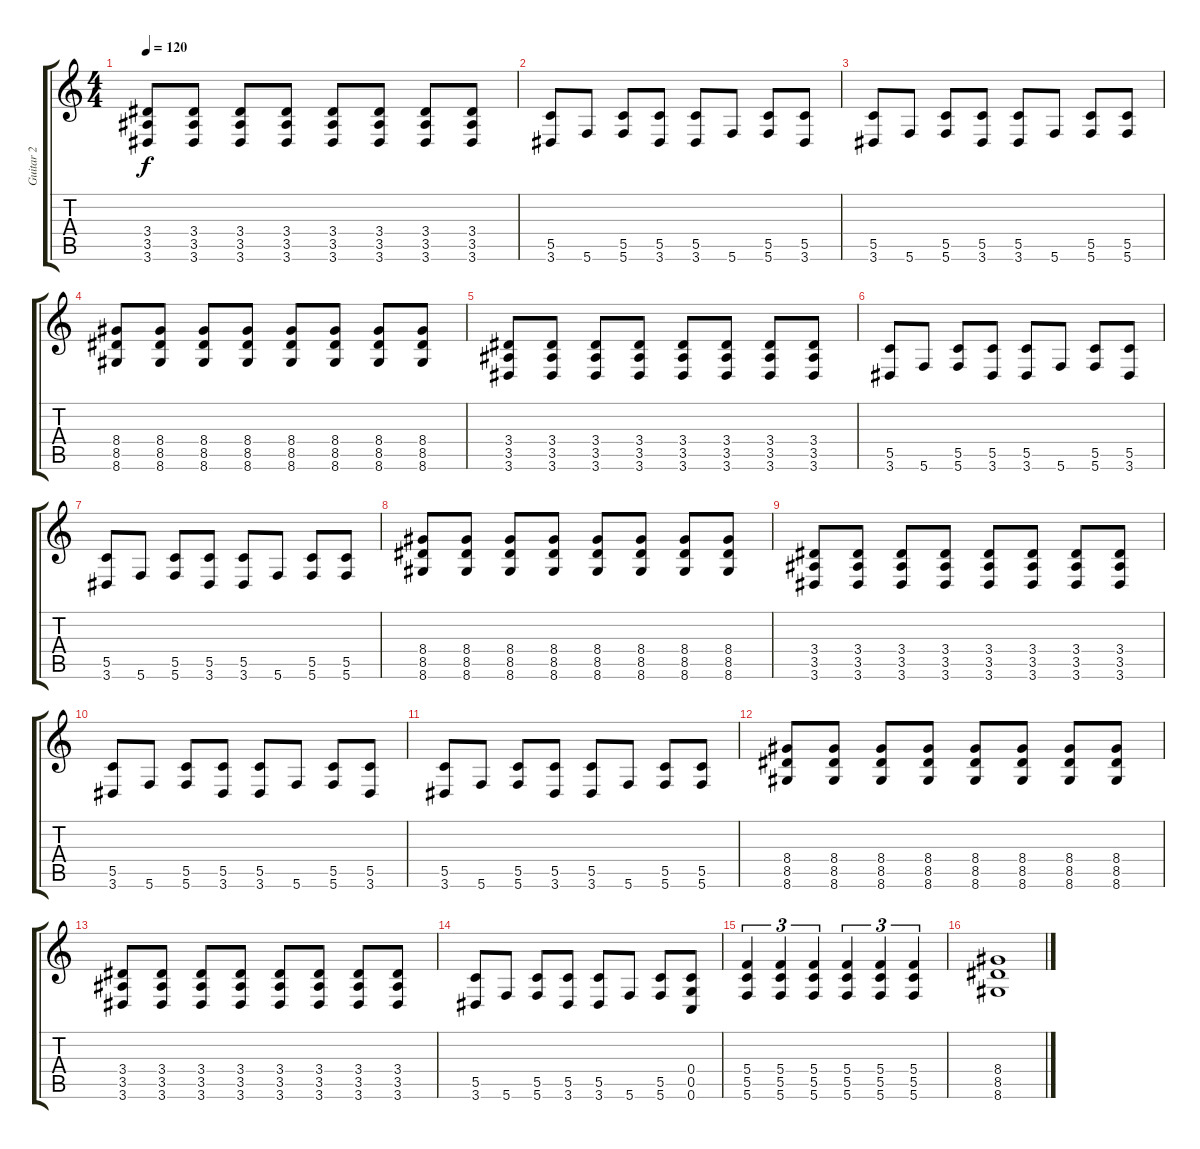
\track ("Guitar 2" "Guitar 2") {instrument overdrivenguitar}
\staff {score tabs}
\tuning (D4 A3 F3 C3 G2 C2) {hide}
\ts (4 4)
\tempo 120
\clef g2
\ks c
(3.4 3.5 3.6).8{dy f} (3.4 3.5 3.6).8 (3.4 3.5 3.6).8 (3.4 3.5 3.6).8 (3.4 3.5 3.6).8 (3.4 3.5 3.6).8 (3.4 3.5 3.6).8 (3.4 3.5 3.6).8 |
(5.5 3.6).8 5.6.8 (5.5 5.6).8 (5.5 3.6).8 (5.5 3.6).8 5.6.8 (5.5 5.6).8 (5.5 3.6).8 |
(5.5 3.6).8 5.6.8 (5.5 5.6).8 (5.5 3.6).8 (5.5 3.6).8 5.6.8 (5.5 5.6).8 (5.5 5.6).8 |
(8.4 8.5 8.6).8 (8.4 8.5 8.6).8 (8.4 8.5 8.6).8 (8.4 8.5 8.6).8 (8.4 8.5 8.6).8 (8.4 8.5 8.6).8 (8.4 8.5 8.6).8 (8.4 8.5 8.6).8 |
(3.4 3.5 3.6).8 (3.4 3.5 3.6).8 (3.4 3.5 3.6).8 (3.4 3.5 3.6).8 (3.4 3.5 3.6).8 (3.4 3.5 3.6).8 (3.4 3.5 3.6).8 (3.4 3.5 3.6).8 |
(5.5 3.6).8 5.6.8 (5.5 5.6).8 (5.5 3.6).8 (5.5 3.6).8 5.6.8 (5.5 5.6).8 (5.5 3.6).8 |
(5.5 3.6).8 5.6.8 (5.5 5.6).8 (5.5 3.6).8 (5.5 3.6).8 5.6.8 (5.5 5.6).8 (5.5 5.6).8 |
(8.4 8.5 8.6).8 (8.4 8.5 8.6).8 (8.4 8.5 8.6).8 (8.4 8.5 8.6).8 (8.4 8.5 8.6).8 (8.4 8.5 8.6).8 (8.4 8.5 8.6).8 (8.4 8.5 8.6).8 |
(3.4 3.5 3.6).8 (3.4 3.5 3.6).8 (3.4 3.5 3.6).8 (3.4 3.5 3.6).8 (3.4 3.5 3.6).8 (3.4 3.5 3.6).8 (3.4 3.5 3.6).8 (3.4 3.5 3.6).8 |
(5.5 3.6).8 5.6.8 (5.5 5.6).8 (5.5 3.6).8 (5.5 3.6).8 5.6.8 (5.5 5.6).8 (5.5 3.6).8 |
(5.5 3.6).8 5.6.8 (5.5 5.6).8 (5.5 3.6).8 (5.5 3.6).8 5.6.8 (5.5 5.6).8 (5.5 5.6).8 |
(8.4 8.5 8.6).8 (8.4 8.5 8.6).8 (8.4 8.5 8.6).8 (8.4 8.5 8.6).8 (8.4 8.5 8.6).8 (8.4 8.5 8.6).8 (8.4 8.5 8.6).8 (8.4 8.5 8.6).8 |
(3.4 3.5 3.6).8 (3.4 3.5 3.6).8 (3.4 3.5 3.6).8 (3.4 3.5 3.6).8 (3.4 3.5 3.6).8 (3.4 3.5 3.6).8 (3.4 3.5 3.6).8 (3.4 3.5 3.6).8 |
(5.5 3.6).8 5.6.8 (5.5 5.6).8 (5.5 3.6).8 (5.5 3.6).8 5.6.8 (5.5 5.6).8 (0.4 0.5 0.6).8 |
(5.4 5.5 5.6).4{tu (3 2)} (5.4 5.5 5.6).4{tu (3 2)} (5.4 5.5 5.6).4{tu (3 2)} (5.4 5.5 5.6).4{tu (3 2)} (5.4 5.5 5.6).4{tu (3 2)} (5.4 5.5 5.6).4{tu (3 2)} |
(8.4 8.5 8.6).1
